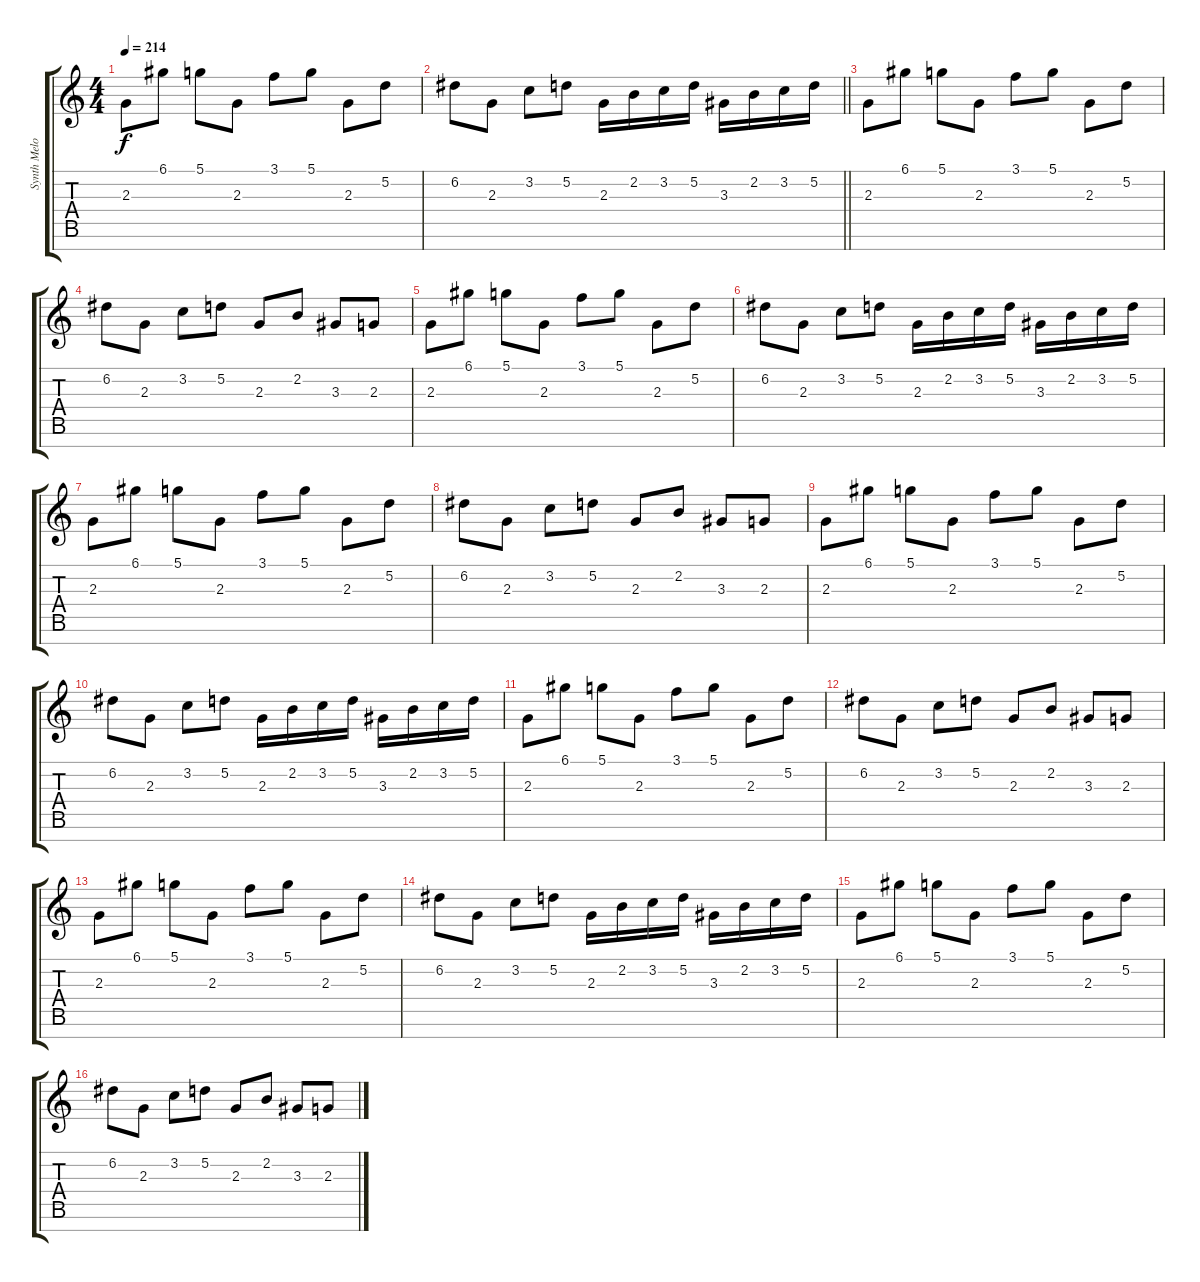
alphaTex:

\track ("Synth Melody " "Synth Melo") {instrument fx1rain}
\staff {score tabs}
\tuning (D5 A4 F4 C4 G3 D3 G2) {hide}
\ts (4 4)
\tempo 214
\clef g2
\ks c
2.3.8{dy f} 6.1.8 5.1.8 2.3.8 3.1.8 5.1.8 2.3.8 5.2.8 |
\barLineRight lightlight
6.2.8 2.3.8 3.2.8 5.2.8 2.3.16 2.2.16 3.2.16 5.2.16 3.3.16 2.2.16 3.2.16 5.2.16 |
\section ("" "")
2.3.8 6.1.8 5.1.8 2.3.8 3.1.8 5.1.8 2.3.8 5.2.8 |
6.2.8 2.3.8 3.2.8 5.2.8 2.3.8 2.2.8 3.3.8 2.3.8 |
2.3.8 6.1.8 5.1.8 2.3.8 3.1.8 5.1.8 2.3.8 5.2.8 |
6.2.8 2.3.8 3.2.8 5.2.8 2.3.16 2.2.16 3.2.16 5.2.16 3.3.16 2.2.16 3.2.16 5.2.16 |
2.3.8 6.1.8 5.1.8 2.3.8 3.1.8 5.1.8 2.3.8 5.2.8 |
6.2.8 2.3.8 3.2.8 5.2.8 2.3.8 2.2.8 3.3.8 2.3.8 |
2.3.8 6.1.8 5.1.8 2.3.8 3.1.8 5.1.8 2.3.8 5.2.8 |
6.2.8 2.3.8 3.2.8 5.2.8 2.3.16 2.2.16 3.2.16 5.2.16 3.3.16 2.2.16 3.2.16 5.2.16 |
2.3.8 6.1.8 5.1.8 2.3.8 3.1.8 5.1.8 2.3.8 5.2.8 |
6.2.8 2.3.8 3.2.8 5.2.8 2.3.8 2.2.8 3.3.8 2.3.8 |
2.3.8 6.1.8 5.1.8 2.3.8 3.1.8 5.1.8 2.3.8 5.2.8 |
6.2.8 2.3.8 3.2.8 5.2.8 2.3.16 2.2.16 3.2.16 5.2.16 3.3.16 2.2.16 3.2.16 5.2.16 |
2.3.8 6.1.8 5.1.8 2.3.8 3.1.8 5.1.8 2.3.8 5.2.8 |
6.2.8 2.3.8 3.2.8 5.2.8 2.3.8 2.2.8 3.3.8 2.3.8
